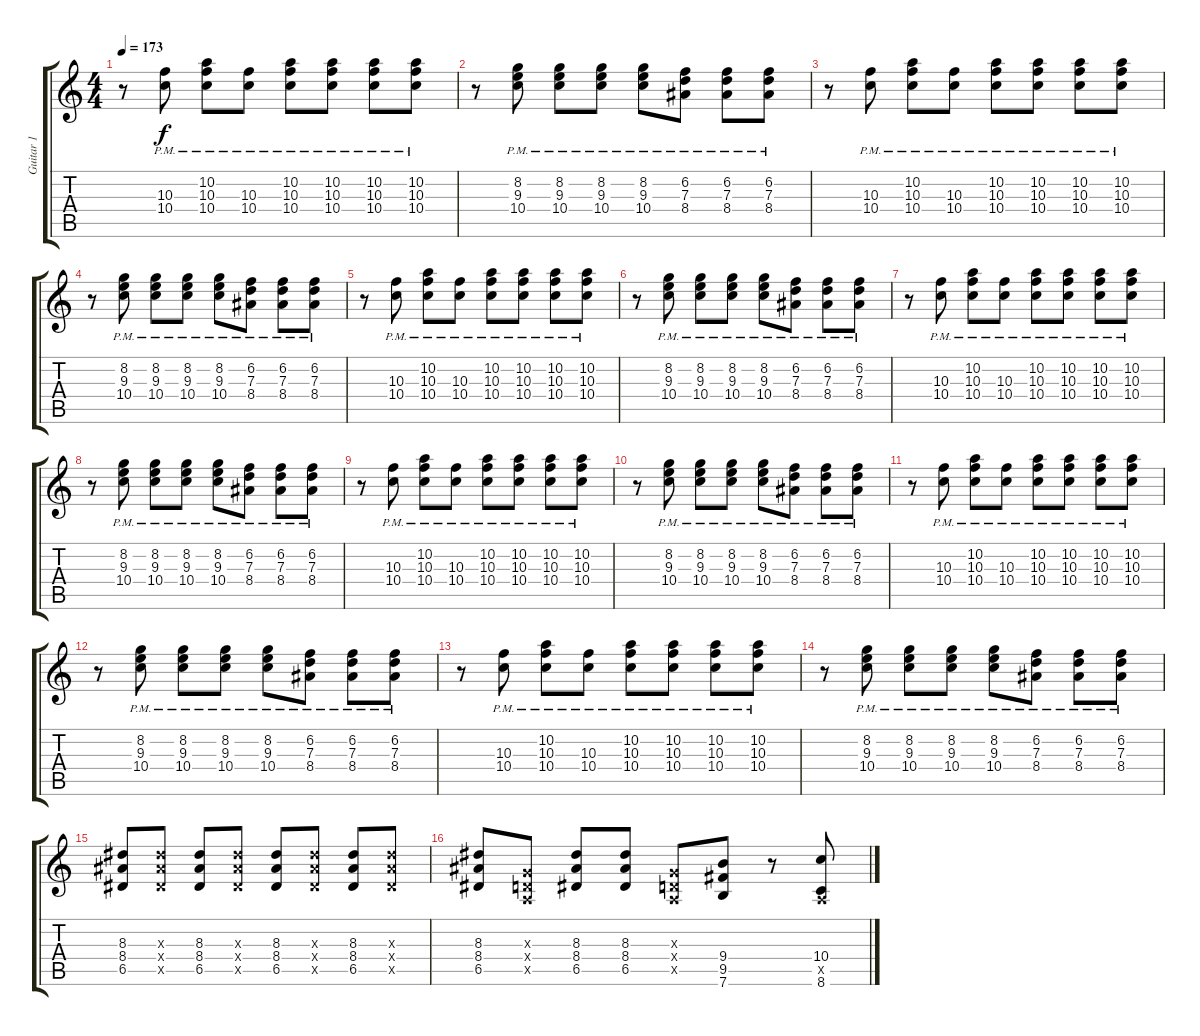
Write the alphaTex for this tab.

\track ("Guitar 1" "Guitar 1") {instrument overdrivenguitar}
\staff {score tabs}
\tuning (E4 B3 G3 D3 A2 E2) {hide}
\ts (4 4)
\tempo 173
\clef g2
\ks c
r.8{dy f} (10.3{pm} 10.4{pm}).8 (10.2{pm} 10.3{pm} 10.4{pm}).8 (10.3{pm} 10.4{pm}).8 (10.2{pm} 10.3{pm} 10.4{pm}).8 (10.2{pm} 10.3{pm} 10.4{pm}).8 (10.2{pm} 10.3{pm} 10.4{pm}).8 (10.2{pm} 10.3{pm} 10.4{pm}).8 |
r.8 (8.2{pm} 9.3{pm} 10.4{pm}).8 (8.2{pm} 9.3{pm} 10.4{pm}).8 (8.2{pm} 9.3{pm} 10.4{pm}).8 (8.2{pm} 9.3{pm} 10.4{pm}).8 (6.2{pm} 7.3{pm} 8.4{pm}).8 (6.2{pm} 7.3{pm} 8.4{pm}).8 (6.2{pm} 7.3{pm} 8.4{pm}).8 |
r.8 (10.3{pm} 10.4{pm}).8 (10.2{pm} 10.3{pm} 10.4{pm}).8 (10.3{pm} 10.4{pm}).8 (10.2{pm} 10.3{pm} 10.4{pm}).8 (10.2{pm} 10.3{pm} 10.4{pm}).8 (10.2{pm} 10.3{pm} 10.4{pm}).8 (10.2{pm} 10.3{pm} 10.4{pm}).8 |
r.8 (8.2{pm} 9.3{pm} 10.4{pm}).8 (8.2{pm} 9.3{pm} 10.4{pm}).8 (8.2{pm} 9.3{pm} 10.4{pm}).8 (8.2{pm} 9.3{pm} 10.4{pm}).8 (6.2{pm} 7.3{pm} 8.4{pm}).8 (6.2{pm} 7.3{pm} 8.4{pm}).8 (6.2{pm} 7.3{pm} 8.4{pm}).8 |
r.8 (10.3{pm} 10.4{pm}).8 (10.2{pm} 10.3{pm} 10.4{pm}).8 (10.3{pm} 10.4{pm}).8 (10.2{pm} 10.3{pm} 10.4{pm}).8 (10.2{pm} 10.3{pm} 10.4{pm}).8 (10.2{pm} 10.3{pm} 10.4{pm}).8 (10.2{pm} 10.3{pm} 10.4{pm}).8 |
r.8 (8.2{pm} 9.3{pm} 10.4{pm}).8 (8.2{pm} 9.3{pm} 10.4{pm}).8 (8.2{pm} 9.3{pm} 10.4{pm}).8 (8.2{pm} 9.3{pm} 10.4{pm}).8 (6.2{pm} 7.3{pm} 8.4{pm}).8 (6.2{pm} 7.3{pm} 8.4{pm}).8 (6.2{pm} 7.3{pm} 8.4{pm}).8 |
r.8 (10.3{pm} 10.4{pm}).8 (10.2{pm} 10.3{pm} 10.4{pm}).8 (10.3{pm} 10.4{pm}).8 (10.2{pm} 10.3{pm} 10.4{pm}).8 (10.2{pm} 10.3{pm} 10.4{pm}).8 (10.2{pm} 10.3{pm} 10.4{pm}).8 (10.2{pm} 10.3{pm} 10.4{pm}).8 |
r.8 (8.2{pm} 9.3{pm} 10.4{pm}).8 (8.2{pm} 9.3{pm} 10.4{pm}).8 (8.2{pm} 9.3{pm} 10.4{pm}).8 (8.2{pm} 9.3{pm} 10.4{pm}).8 (6.2{pm} 7.3{pm} 8.4{pm}).8 (6.2{pm} 7.3{pm} 8.4{pm}).8 (6.2{pm} 7.3{pm} 8.4{pm}).8 |
r.8 (10.3{pm} 10.4{pm}).8 (10.2{pm} 10.3{pm} 10.4{pm}).8 (10.3{pm} 10.4{pm}).8 (10.2{pm} 10.3{pm} 10.4{pm}).8 (10.2{pm} 10.3{pm} 10.4{pm}).8 (10.2{pm} 10.3{pm} 10.4{pm}).8 (10.2{pm} 10.3{pm} 10.4{pm}).8 |
r.8 (8.2{pm} 9.3{pm} 10.4{pm}).8 (8.2{pm} 9.3{pm} 10.4{pm}).8 (8.2{pm} 9.3{pm} 10.4{pm}).8 (8.2{pm} 9.3{pm} 10.4{pm}).8 (6.2{pm} 7.3{pm} 8.4{pm}).8 (6.2{pm} 7.3{pm} 8.4{pm}).8 (6.2{pm} 7.3{pm} 8.4{pm}).8 |
r.8 (10.3{pm} 10.4{pm}).8 (10.2{pm} 10.3{pm} 10.4{pm}).8 (10.3{pm} 10.4{pm}).8 (10.2{pm} 10.3{pm} 10.4{pm}).8 (10.2{pm} 10.3{pm} 10.4{pm}).8 (10.2{pm} 10.3{pm} 10.4{pm}).8 (10.2{pm} 10.3{pm} 10.4{pm}).8 |
r.8 (8.2{pm} 9.3{pm} 10.4{pm}).8 (8.2{pm} 9.3{pm} 10.4{pm}).8 (8.2{pm} 9.3{pm} 10.4{pm}).8 (8.2{pm} 9.3{pm} 10.4{pm}).8 (6.2{pm} 7.3{pm} 8.4{pm}).8 (6.2{pm} 7.3{pm} 8.4{pm}).8 (6.2{pm} 7.3{pm} 8.4{pm}).8 |
r.8 (10.3{pm} 10.4{pm}).8 (10.2{pm} 10.3{pm} 10.4{pm}).8 (10.3{pm} 10.4{pm}).8 (10.2{pm} 10.3{pm} 10.4{pm}).8 (10.2{pm} 10.3{pm} 10.4{pm}).8 (10.2{pm} 10.3{pm} 10.4{pm}).8 (10.2{pm} 10.3{pm} 10.4{pm}).8 |
r.8 (8.2{pm} 9.3{pm} 10.4{pm}).8 (8.2{pm} 9.3{pm} 10.4{pm}).8 (8.2{pm} 9.3{pm} 10.4{pm}).8 (8.2{pm} 9.3{pm} 10.4{pm}).8 (6.2{pm} 7.3{pm} 8.4{pm}).8 (6.2{pm} 7.3{pm} 8.4{pm}).8 (6.2{pm} 7.3{pm} 8.4{pm}).8 |
(8.3 8.4 6.5).8 (8.3{x} 8.4{x} 6.5{x}).8 (8.3 8.4 6.5).8 (8.3{x} 8.4{x} 6.5{x}).8 (8.3 8.4 6.5).8 (8.3{x} 8.4{x} 6.5{x}).8 (8.3 8.4 6.5).8 (8.3{x} 8.4{x} 6.5{x}).8 |
(8.3 8.4 6.5).8 (0.3{x} 0.4{x} 0.5{x}).8 (8.3 8.4 6.5).8 (8.3 8.4 6.5).8 (0.3{x} 0.4{x} 0.5{x}).8 (9.4 9.5 7.6).8 r.8 (10.4 0.5{x} 8.6).8
